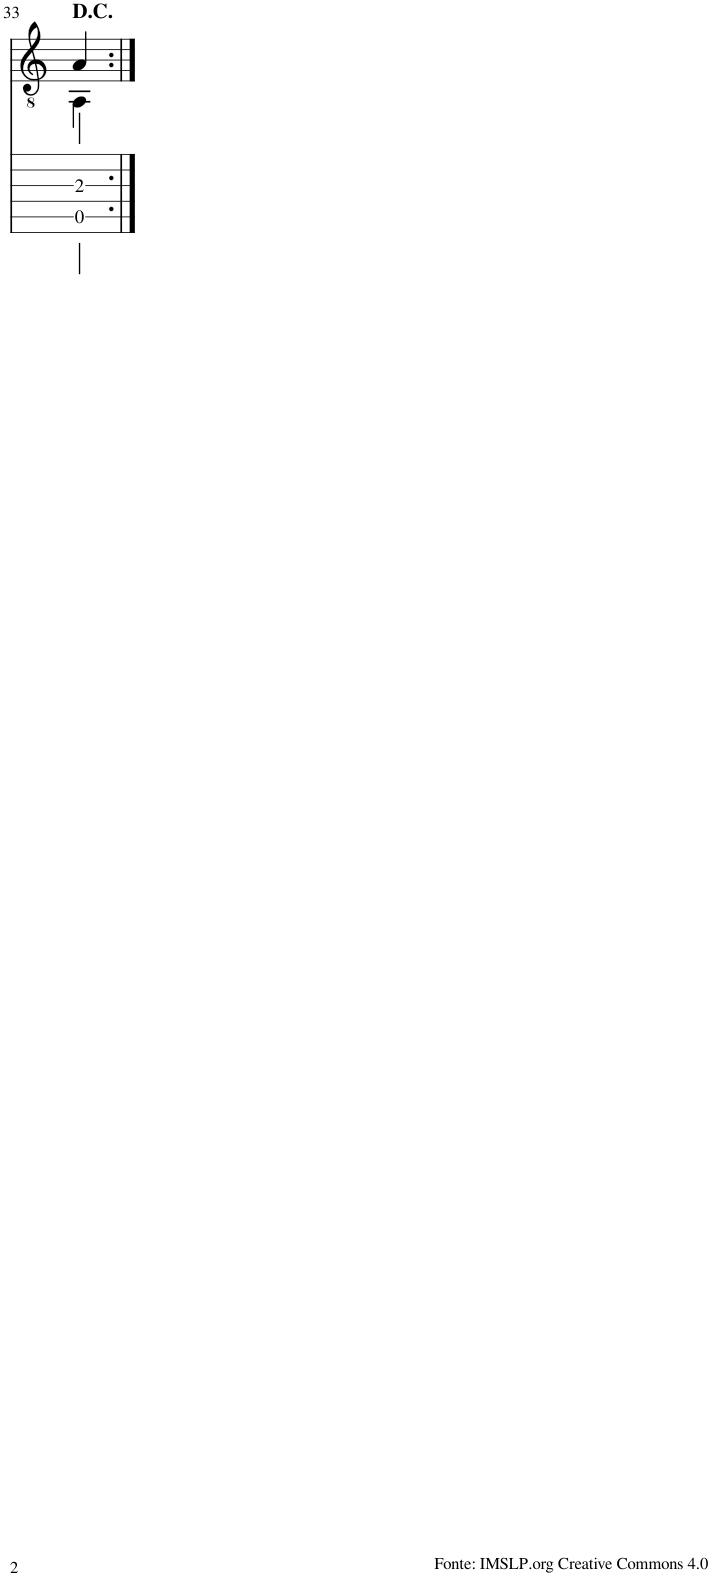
**kern	**kern
*part2	*part1
*staff2	*staff1
*I"Chitarra classica (Intavolatura)	*I"Classical Guitar
!!LO:PB:g=z
*	*clefGv2
*k[]	*k[]
*M3/8	*M3/8
=33	=33
*^	*^
4A/	4AA\	4A/	4AA\
*v	*v	*	*
*	*v	*v
=:|!	=:|!
*-	*-
